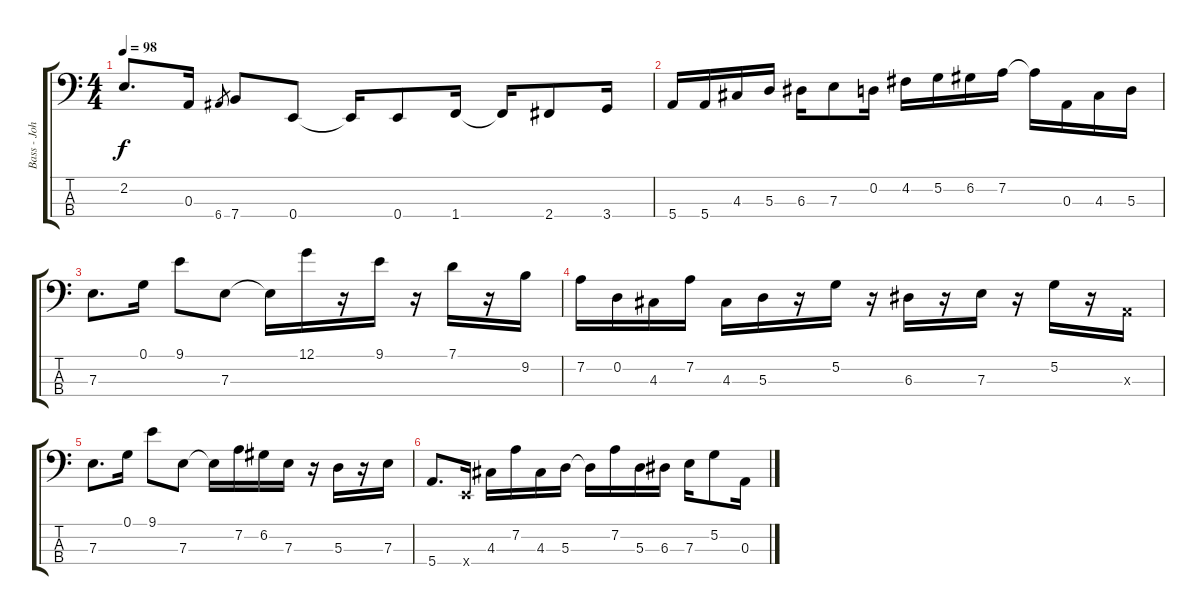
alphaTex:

\track ("Bass - John Paul Jones" "Bass - Joh") {instrument electricbassfinger}
\staff {score tabs}
\tuning (G2 D2 A1 E1) {hide}
\ts (4 4)
\tempo 98
\clef f4
\ks c
2.2.8{d dy f} 0.3.16 6.4.8{gr} 7.4.8 0.4.8 0.4{t}.16 0.4.8 1.4.16 1.4{t}.16 2.4.8 3.4.16 |
5.4.16 5.4.16 4.3.16 5.3.16 6.3.16 7.3.8 0.2.16 4.2.16 5.2.16 6.2.16 7.2.16 7.2{t}.16 0.3.16 4.3.16 5.3.16 |
7.3.8{d} 0.1.16 9.1.8 7.3.8 7.3{t}.16 12.1.16 r.16 9.1.16 r.16 7.1.16 r.16 9.2.16 |
7.2.16 0.2.16 4.3.16 7.2.16 4.3.16 5.3.16 r.16 5.2.16 r.16 6.3.16 r.16 7.3.16 r.16 5.2.16 r.16 0.3{x}.16 |
7.3.8{d} 0.1.16 9.1.8 7.3.8 7.3{t}.16 7.2.16 6.2.16 7.3.16 r.16 5.3.16 r.16 7.3.16 |
5.4.8{d} 0.4{x}.16 4.3.16 7.2.16 4.3.16 5.3.16 5.3{t}.16 7.2.16 5.3.16 6.3.16 7.3.16 5.2.8 0.3.16
